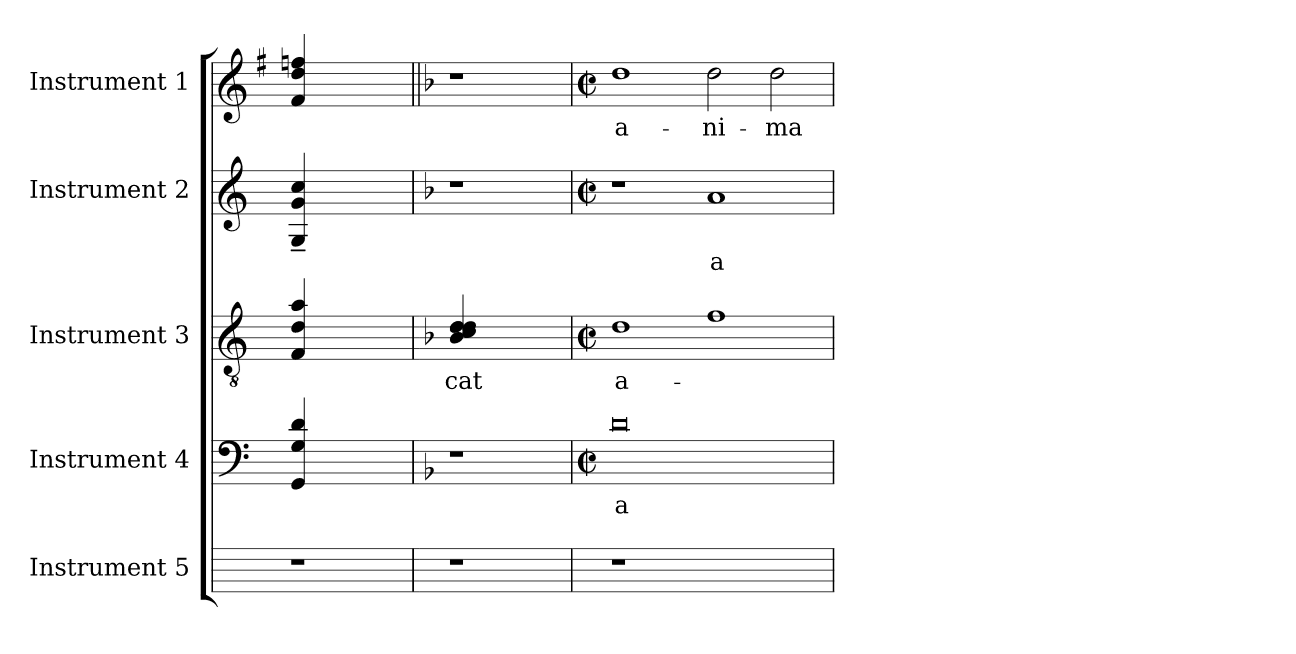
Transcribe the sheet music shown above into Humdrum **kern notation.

**kern	**kern	**text	**kern	**text	**kern	**text	**kern	**text
*part5	*part4	*part4	*part3	*part3	*part2	*part2	*part1	*part1
*staff5	*staff4	*staff4	*staff3	*staff3	*staff2	*staff2	*staff1	*staff1
*I"Instrument 5	*I"Instrument 4	*	*I"Instrument 3	*	*I"Instrument 2	*	*I"Instrument 1	*
!!LO:PB:g=z
*stria5	*stria5	*	*stria5	*	*stria5	*	*stria5	*
*	*clefF4	*	*clefGv2	*	*clefG2	*	*clefG2	*
*ITrd-3c-5	*	*	*	*	*	*	*ITrd-3c-5	*
*	*	*	*	*	*	*	*k[]	*
*	*	*	*	*	*	*	*C:	*
*MM180	*MM180	*	*MM180	*	*MM180	*	*MM180	*
=1	=1	=1	=1	=1	=1	=1	=1	=1
1r	4d/ 4G/ 4GG/	.	4a/ 4d/ 4F/	.	4cc/~> 4g/~> 4G/~>	.	4bb-X/ 4gg/ 4b/	.
.	2.ryy	.	2.ryy	.	2.ryy	.	2.ryy	.
=2	=2	=2||	=2	=2||	=2	=2||	=2||	=2||
*	*k[b-]	*	*k[b-]	*	*k[b-]	*	*k[b-e-]	*
*	*F:	*	*F:	*	*F:	*	*B-:	*
!	!	!	!	!LO:LY:b:cj	!	!	!	!
1r	1r	.	4B-/ 4c/ 4d/ 4d/ 4d/	-cat	1r	.	1r	.
.	.	.	2.ryy	.	.	.	.	.
=3	=3	=3	=3	=3	=3	=3	=3	=3
*	*M2/2	*	*M2/2	*	*M2/2	*	*M2/2	*
*	*met(c|)	*	*met(c|)	*	*met(c|)	*	*met(c|)	*
!	!	!LO:LY:b:rj	!	!LO:LY:b:rj	!	!	!	!LO:LY:b:rj
1r	0d	-a-	1d	a-	1r	.	1gg	a-
!	!	!	!	!	!	!LO:LY:b:rj	!	!LO:LY:b
1ryy	.	.	1f	.	1a	a-	2gg\	-ni-
!	!	!	!	!	!	!	!	!LO:LY:b:rj
.	.	.	.	.	.	.	2gg\	-ma
=	=	=	=	=	=	=	=	=
*-	*-	*-	*-	*-	*-	*-	*-	*-
